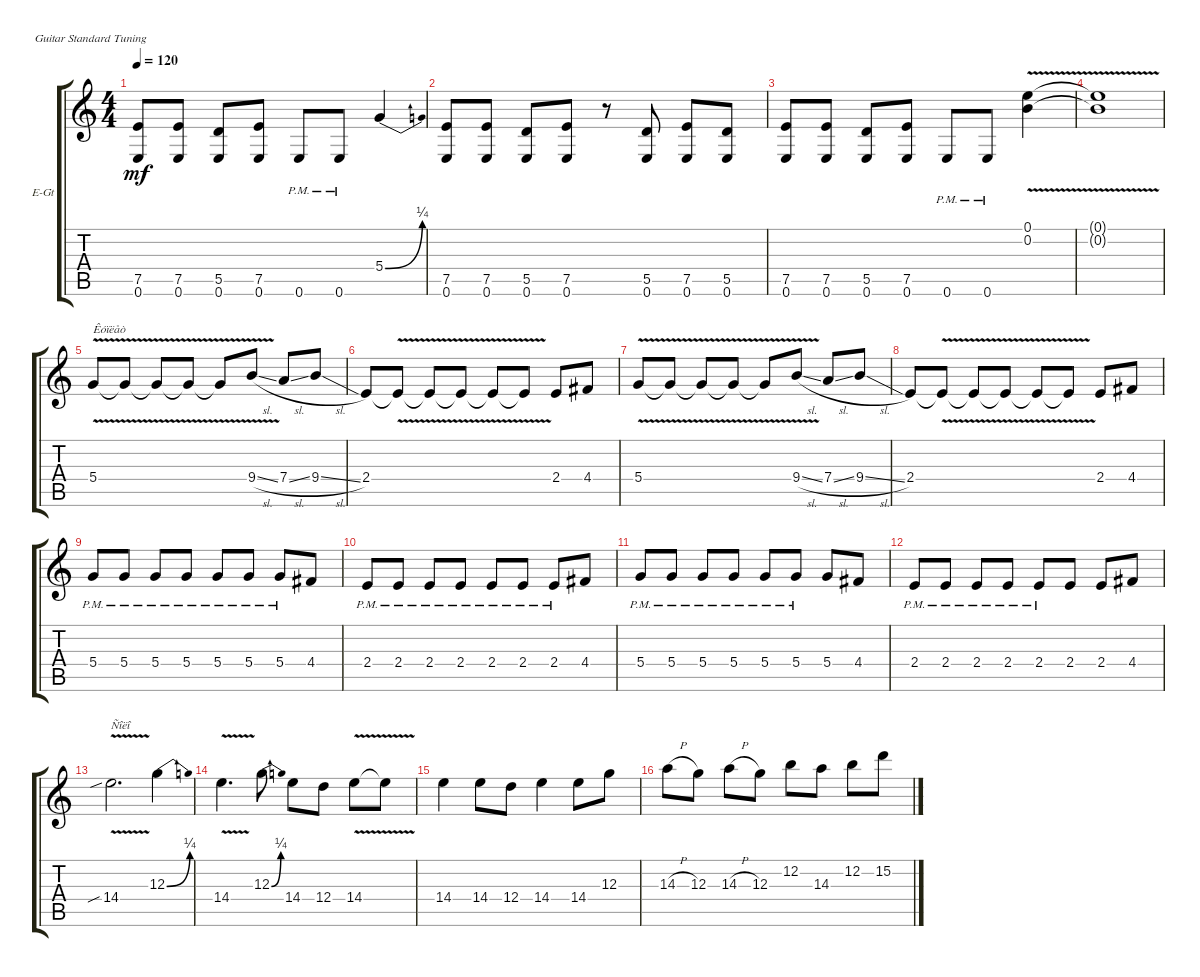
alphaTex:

\bracketExtendMode groupsimilarinstruments
\firstSystemTrackNameOrientation horizontal
\otherSystemsTrackNameOrientation horizontal
\track ("Electric Guitar (Drive)" "E-Gt") {instrument overdrivenguitar}
\staff {score tabs}
\tuning (E4 B3 G3 D3 A2 E2)
\ts (4 4)
\tempo 120
\clef g2
\ks c
(7.5 0.6).8{dy mf} (7.5 0.6).8 (5.5 0.6).8 (7.5 0.6).8 0.6{pm}.8 0.6{pm}.8 5.4{be (bend 0 0 60 1)}.4 |
(7.5 0.6).8 (7.5 0.6).8 (5.5 0.6).8 (7.5 0.6).8 r.8 (5.5 0.6).8 (7.5 0.6).8 (5.5 0.6).8 |
(7.5 0.6).8 (7.5 0.6).8 (5.5 0.6).8 (7.5 0.6).8 0.6{pm}.8 0.6{pm}.8 (0.1{v} 0.2{v}).4 |
(0.1{v t} 0.2{v t}).1 |
5.4{v}.8{txt "Êóïëåò"} 5.4{v t}.8 5.4{v t}.8 5.4{v t}.8 5.4{v t}.8 9.4{v sl}.8 7.4{sl}.8 9.4{sl}.8 |
2.4.8 2.4{v t}.8 2.4{v t}.8 2.4{v t}.8 2.4{v t}.8 2.4{v t}.8 2.4.8 4.4.8 |
5.4{v}.8 5.4{v t}.8 5.4{v t}.8 5.4{v t}.8 5.4{v t}.8 9.4{v sl}.8 7.4{sl}.8 9.4{sl}.8 |
2.4.8 2.4{v t}.8 2.4{v t}.8 2.4{v t}.8 2.4{v t}.8 2.4{v t}.8 2.4.8 4.4.8 |
5.4{pm}.8 5.4{pm}.8 5.4{pm}.8 5.4{pm}.8 5.4{pm}.8 5.4{pm}.8 5.4{pm}.8 4.4.8 |
2.4{pm}.8 2.4{pm}.8 2.4{pm}.8 2.4{pm}.8 2.4{pm}.8 2.4{pm}.8 2.4{pm}.8 4.4.8 |
5.4{pm}.8 5.4{pm}.8 5.4{pm}.8 5.4{pm}.8 5.4{pm}.8 5.4{pm}.8 5.4.8 4.4.8 |
2.4{pm}.8 2.4{pm}.8 2.4{pm}.8 2.4{pm}.8 2.4{pm}.8 2.4.8 2.4.8 4.4.8 |
14.4{v sib}.2{d txt "Ñîëî"} 12.3{be (bend 0 0 60 1)}.4 |
14.4{v}.4{d} 12.3{be (bend 0 0 60 1)}.8 14.4.8 12.4.8 14.4{v}.8 14.4{v t}.8 |
14.4.4 14.4.8 12.4.8 14.4.4 14.4.8 12.3.8 |
14.3{h}.8 12.3.8 14.3{h}.8 12.3.8 12.2.8 14.3.8 12.2.8 15.2.8
